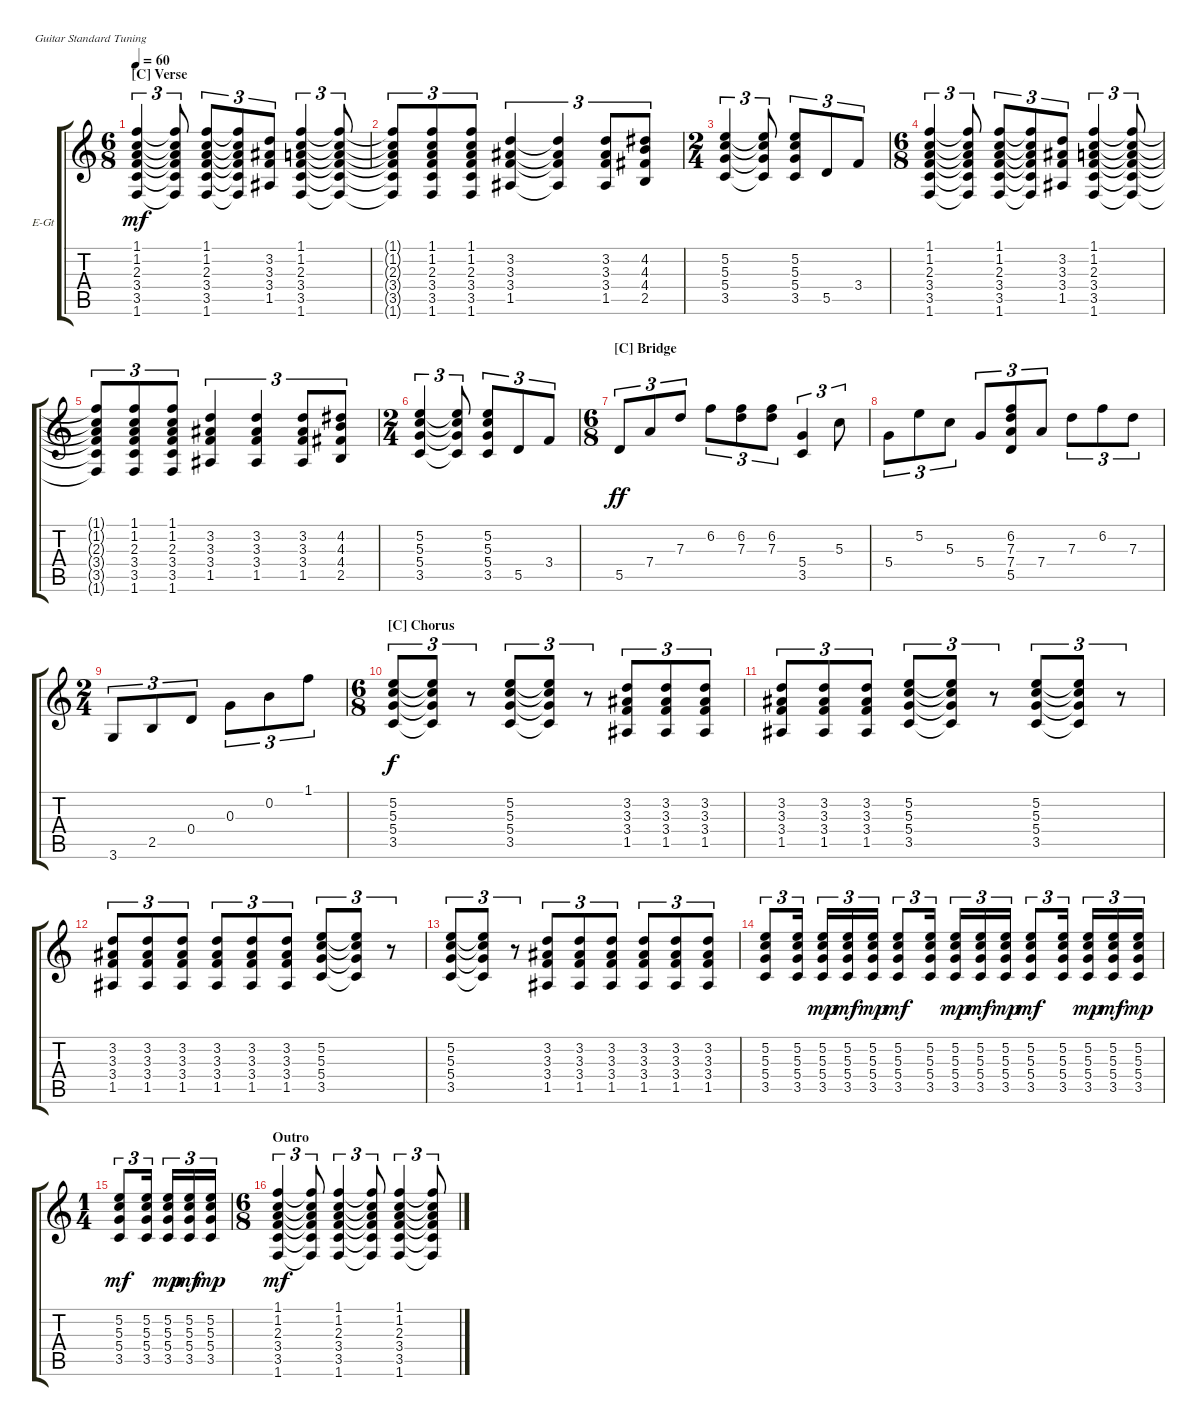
\defaultSystemsLayout 4
\bracketExtendMode groupsimilarinstruments
\firstSystemTrackNameOrientation horizontal
\otherSystemsTrackNameOrientation horizontal
\track ("Rythm Guitar" "E-Gt") {instrument electricguitarclean}
\staff {score tabs}
\tuning (E4 B3 G3 D3 A2 E2)
\ts (6 8)
\section ("C" "Verse")
\tempo 60
\clef g2
\ks c
(1.6 3.5 3.4 2.3 1.2 1.1).4{tu (3 2) dy mf} (1.6{t} 3.5{t} 3.4{t} 2.3{t} 1.2{t} 1.1{t}).8{tu (3 2)} (1.6 3.5 3.4 2.3 1.2 1.1).8{tu (3 2)} (1.6{t} 3.5{t} 3.4{t} 2.3{t} 1.2{t} 1.1{t}).8{tu (3 2)} (1.5 3.4 3.3 3.2).8{tu (3 2)} (1.6 3.5 3.4 2.3 1.2 1.1).4{tu (3 2)} (1.6{t} 3.5{t} 3.4{t} 2.3{t} 1.2{t} 1.1{t}).8{tu (3 2)} |
(1.6{t} 3.5{t} 3.4{t} 2.3{t} 1.2{t} 1.1{t}).8{tu (3 2)} (1.6 3.5 3.4 2.3 1.2 1.1).8{tu (3 2)} (1.6 3.5 3.4 2.3 1.2 1.1).8{tu (3 2)} (1.5 3.4 3.3 3.2).4{tu (3 2)} (1.5{t} 3.4{t} 3.3{t} 3.2{t}).4{tu (3 2)} (1.5 3.4 3.3 3.2).8{tu (3 2)} (2.5 4.4 4.3 4.2).8{tu (3 2)} |
\ts (2 4)
(3.5 5.4 5.3 5.2).4{tu (3 2)} (3.5{t} 5.4{t} 5.3{t} 5.2{t}).8{tu (3 2)} (3.5 5.4 5.3 5.2).8{tu (3 2)} 5.5.8{tu (3 2)} 3.4.8{tu (3 2)} |
\ts (6 8)
(1.6 3.5 3.4 2.3 1.2 1.1).4{tu (3 2)} (1.6{t} 3.5{t} 3.4{t} 2.3{t} 1.2{t} 1.1{t}).8{tu (3 2)} (1.6 3.5 3.4 2.3 1.2 1.1).8{tu (3 2)} (1.6{t} 3.5{t} 3.4{t} 2.3{t} 1.2{t} 1.1{t}).8{tu (3 2)} (1.5 3.4 3.3 3.2).8{tu (3 2)} (1.6 3.5 3.4 2.3 1.2 1.1).4{tu (3 2)} (1.6{t} 3.5{t} 3.4{t} 2.3{t} 1.2{t} 1.1{t}).8{tu (3 2)} |
(1.6{t} 3.5{t} 3.4{t} 2.3{t} 1.2{t} 1.1{t}).8{tu (3 2)} (1.6 3.5 3.4 2.3 1.2 1.1).8{tu (3 2)} (1.6 3.5 3.4 2.3 1.2 1.1).8{tu (3 2)} (1.5 3.4 3.3 3.2).4{tu (3 2)} (1.5 3.4 3.3 3.2).4{tu (3 2)} (1.5 3.4 3.3 3.2).8{tu (3 2)} (2.5 4.4 4.3 4.2).8{tu (3 2)} |
\ts (2 4)
(3.5 5.4 5.3 5.2).4{tu (3 2)} (3.5{t} 5.4{t} 5.3{t} 5.2{t}).8{tu (3 2)} (3.5 5.4 5.3 5.2).8{tu (3 2)} 5.5.8{tu (3 2)} 3.4.8{tu (3 2)} |
\ts (6 8)
\section ("C" "Bridge")
5.5.8{tu (3 2) dy ff} 7.4.8{tu (3 2)} 7.3.8{tu (3 2)} 6.2.8{tu (3 2)} (6.2 7.3).8{tu (3 2)} (6.2 7.3).8{tu (3 2)} (3.5 5.4).4{tu (3 2)} 5.3.8{tu (3 2)} |
5.4.8{tu (3 2)} 5.2.8{tu (3 2)} 5.3.8{tu (3 2)} 5.4.8{tu (3 2)} (5.5 7.4 7.3 6.2).8{tu (3 2)} 7.4.8{tu (3 2)} 7.3.8{tu (3 2)} 6.2.8{tu (3 2)} 7.3.8{tu (3 2)} |
\ts (2 4)
3.6.8{tu (3 2)} 2.5.8{tu (3 2)} 0.4.8{tu (3 2)} 0.3.8{tu (3 2)} 0.2.8{tu (3 2)} 1.1.8{tu (3 2)} |
\ts (6 8)
\section ("C" "Chorus")
(3.5 5.4 5.3 5.2).8{tu (3 2) dy f} (3.5{t} 5.4{t} 5.3{t} 5.2{t}).8{tu (3 2)} r.8{tu (3 2)} (3.5 5.4 5.3 5.2).8{tu (3 2)} (3.5{t} 5.4{t} 5.3{t} 5.2{t}).8{tu (3 2)} r.8{tu (3 2)} (1.5 3.4 3.3 3.2).8{tu (3 2)} (1.5 3.4 3.3 3.2).8{tu (3 2)} (1.5 3.4 3.3 3.2).8{tu (3 2)} |
(1.5 3.4 3.3 3.2).8{tu (3 2)} (1.5 3.4 3.3 3.2).8{tu (3 2)} (1.5 3.4 3.3 3.2).8{tu (3 2)} (3.5 5.4 5.3 5.2).8{tu (3 2)} (3.5{t} 5.4{t} 5.3{t} 5.2{t}).8{tu (3 2)} r.8{tu (3 2)} (3.5 5.4 5.3 5.2).8{tu (3 2)} (3.5{t} 5.4{t} 5.3{t} 5.2{t}).8{tu (3 2)} r.8{tu (3 2)} |
(1.5 3.4 3.3 3.2).8{tu (3 2)} (1.5 3.4 3.3 3.2).8{tu (3 2)} (1.5 3.4 3.3 3.2).8{tu (3 2)} (1.5 3.4 3.3 3.2).8{tu (3 2)} (1.5 3.4 3.3 3.2).8{tu (3 2)} (1.5 3.4 3.3 3.2).8{tu (3 2)} (3.5 5.4 5.3 5.2).8{tu (3 2)} (3.5{t} 5.4{t} 5.3{t} 5.2{t}).8{tu (3 2)} r.8{tu (3 2)} |
(3.5 5.4 5.3 5.2).8{tu (3 2)} (3.5{t} 5.4{t} 5.3{t} 5.2{t}).8{tu (3 2)} r.8{tu (3 2)} (1.5 3.4 3.3 3.2).8{tu (3 2)} (1.5 3.4 3.3 3.2).8{tu (3 2)} (1.5 3.4 3.3 3.2).8{tu (3 2)} (1.5 3.4 3.3 3.2).8{tu (3 2)} (1.5 3.4 3.3 3.2).8{tu (3 2)} (1.5 3.4 3.3 3.2).8{tu (3 2)} |
(3.5 5.4 5.3 5.2).8{tu (3 2)} (3.5 5.4 5.3 5.2).16{tu (3 2)} (3.5 5.4 5.3 5.2).16{tu (3 2) dy mp} (3.5 5.4 5.3 5.2).16{tu (3 2) dy mf} (3.5 5.4 5.3 5.2).16{tu (3 2) dy mp} (3.5 5.4 5.3 5.2).8{tu (3 2) dy mf} (3.5 5.4 5.3 5.2).16{tu (3 2)} (3.5 5.4 5.3 5.2).16{tu (3 2) dy mp} (3.5 5.4 5.3 5.2).16{tu (3 2) dy mf} (3.5 5.4 5.3 5.2).16{tu (3 2) dy mp} (3.5 5.4 5.3 5.2).8{tu (3 2) dy mf} (3.5 5.4 5.3 5.2).16{tu (3 2)} (3.5 5.4 5.3 5.2).16{tu (3 2) dy mp} (3.5 5.4 5.3 5.2).16{tu (3 2) dy mf} (3.5 5.4 5.3 5.2).16{tu (3 2) dy mp} |
\ts (1 4)
(3.5 5.4 5.3 5.2).8{tu (3 2) dy mf} (3.5 5.4 5.3 5.2).16{tu (3 2)} (3.5 5.4 5.3 5.2).16{tu (3 2) dy mp} (3.5 5.4 5.3 5.2).16{tu (3 2) dy mf} (3.5 5.4 5.3 5.2).16{tu (3 2) dy mp} |
\ts (6 8)
\section ("" "Outro")
(1.6 3.5 3.4 2.3 1.2 1.1).4{tu (3 2) dy mf} (1.6{t} 3.5{t} 3.4{t} 2.3{t} 1.2{t} 1.1{t}).8{tu (3 2)} (1.6 3.5 3.4 2.3 1.2 1.1).4{tu (3 2)} (1.6{t} 3.5{t} 3.4{t} 2.3{t} 1.2{t} 1.1{t}).8{tu (3 2)} (1.6 3.5 3.4 2.3 1.2 1.1).4{tu (3 2)} (1.6{t} 3.5{t} 3.4{t} 2.3{t} 1.2{t} 1.1{t}).8{tu (3 2)}
